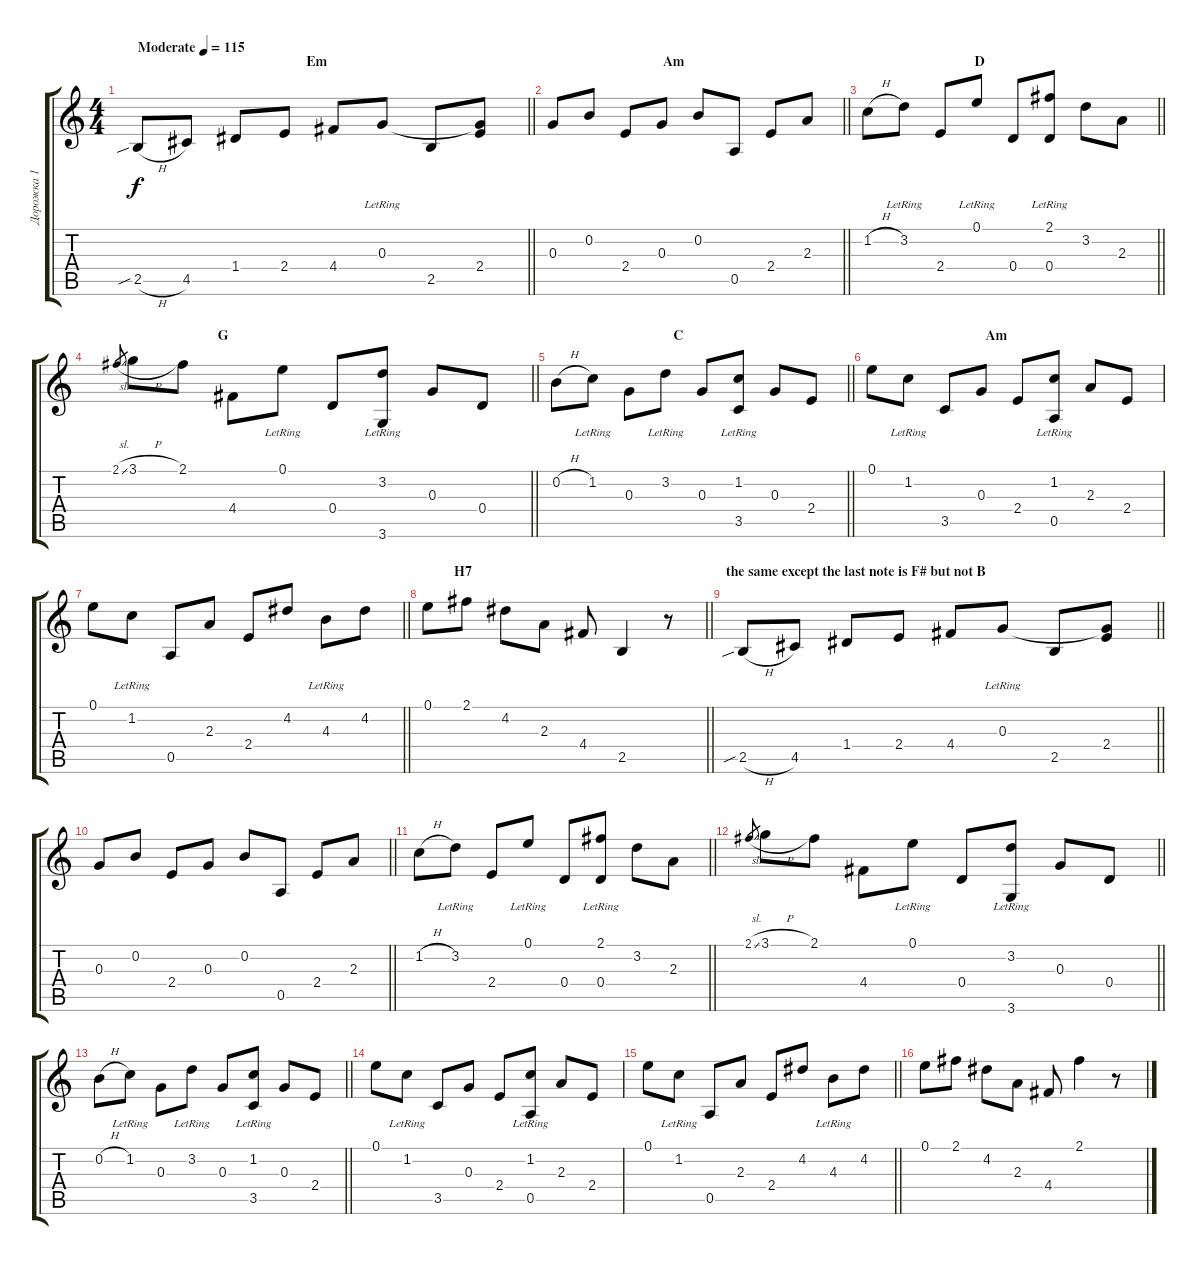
\track ("Дорожка 1" "Дорожка 1") {instrument acousticguitarnylon}
\staff {score tabs}
\tuning (E4 B3 G3 D3 A2 E2) {hide}
\ts (4 4)
\section ("" "                                                     Em")
\tempo (115 "Moderate")
\clef g2
\barLineRight lightlight
\ks c
2.5{sib h}.8{dy f instrument acousticguitarnylon} 4.5.8 1.4.8 2.4.8 4.4.8 0.3{lr}.8 2.5.8 (0.3{t} 2.4).8 |
\section ("" "                                 Am")
\barLineRight lightlight
0.3.8 0.2.8 2.4.8 0.3.8 0.2.8 0.5.8 2.4.8 2.3.8 |
\section ("" "                                D")
\barLineRight lightlight
1.2{h}.8 3.2{lr}.8 2.4.8 0.1{lr}.8 0.4.8 (2.1{lr} 0.4{lr}).8 3.2.8 2.3.8 |
\section ("" "                                 G")
\barLineRight lightlight
2.1{sl}.8{gr} 3.1{h}.8 2.1.8 4.4.8 0.1{lr}.8 0.4.8 (3.2{lr} 3.6{lr}).8 0.3.8 0.4.8 |
\section ("" "                                   C")
\barLineRight lightlight
0.2{h}.8 1.2{lr}.8 0.3.8 3.2{lr}.8 0.3.8 (1.2{lr} 3.5{lr}).8 0.3.8 2.4.8 |
\section ("" "                                  Am")
0.1.8 1.2{lr}.8 3.5.8 0.3.8 2.4.8 (1.2{lr} 0.5{lr}).8 2.3.8 2.4.8 |
\barLineRight lightlight
0.1.8 1.2{lr}.8 0.5.8 2.3.8 2.4.8 4.2.8 4.3{lr}.8 4.2.8 |
\section ("" "         H7")
\barLineRight lightlight
0.1.8 2.1.8 4.2.8 2.3.8 4.4.8 2.5.4 r.8 |
\section ("" "the same except the last note is F# but not B")
\barLineRight lightlight
2.5{sib h}.8 4.5.8 1.4.8 2.4.8 4.4.8 0.3{lr}.8 2.5.8 (0.3{t} 2.4).8 |
\barLineRight lightlight
0.3.8 0.2.8 2.4.8 0.3.8 0.2.8 0.5.8 2.4.8 2.3.8 |
\barLineRight lightlight
1.2{h}.8 3.2{lr}.8 2.4.8 0.1{lr}.8 0.4.8 (2.1{lr} 0.4{lr}).8 3.2.8 2.3.8 |
\barLineRight lightlight
2.1{sl}.8{gr} 3.1{h}.8 2.1.8 4.4.8 0.1{lr}.8 0.4.8 (3.2{lr} 3.6{lr}).8 0.3.8 0.4.8 |
\barLineRight lightlight
0.2{h}.8 1.2{lr}.8 0.3.8 3.2{lr}.8 0.3.8 (1.2{lr} 3.5{lr}).8 0.3.8 2.4.8 |
0.1.8 1.2{lr}.8 3.5.8 0.3.8 2.4.8 (1.2{lr} 0.5{lr}).8 2.3.8 2.4.8 |
\barLineRight lightlight
0.1.8 1.2{lr}.8 0.5.8 2.3.8 2.4.8 4.2.8 4.3{lr}.8 4.2.8 |
0.1.8 2.1.8 4.2.8 2.3.8 4.4.8 2.1.4 r.8
